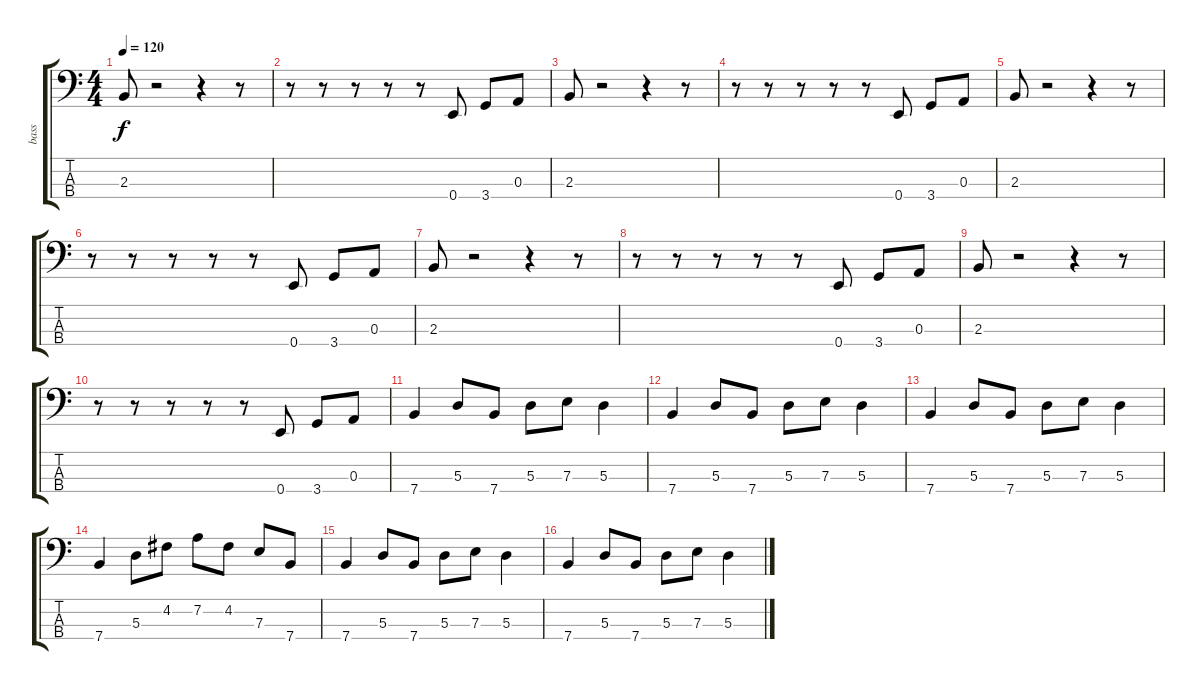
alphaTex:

\track ("bass" "bass") {instrument electricbassfinger}
\staff {score tabs}
\tuning (G2 D2 A1 E1) {hide}
\ts (4 4)
\tempo 120
\clef f4
\ks c
2.3.8{dy f} r.2 r.4 r.8 |
r.8 r.8 r.8 r.8 r.8 0.4.8 3.4.8 0.3.8 |
2.3.8 r.2 r.4 r.8 |
r.8 r.8 r.8 r.8 r.8 0.4.8 3.4.8 0.3.8 |
2.3.8 r.2 r.4 r.8 |
r.8 r.8 r.8 r.8 r.8 0.4.8 3.4.8 0.3.8 |
2.3.8 r.2 r.4 r.8 |
r.8 r.8 r.8 r.8 r.8 0.4.8 3.4.8 0.3.8 |
2.3.8 r.2 r.4 r.8 |
r.8 r.8 r.8 r.8 r.8 0.4.8 3.4.8 0.3.8 |
7.4.4 5.3.8 7.4.8 5.3.8 7.3.8 5.3.4 |
7.4.4 5.3.8 7.4.8 5.3.8 7.3.8 5.3.4 |
7.4.4 5.3.8 7.4.8 5.3.8 7.3.8 5.3.4 |
7.4.4 5.3.8 4.2.8 7.2.8 4.2.8 7.3.8 7.4.8 |
7.4.4 5.3.8 7.4.8 5.3.8 7.3.8 5.3.4 |
7.4.4 5.3.8 7.4.8 5.3.8 7.3.8 5.3.4
